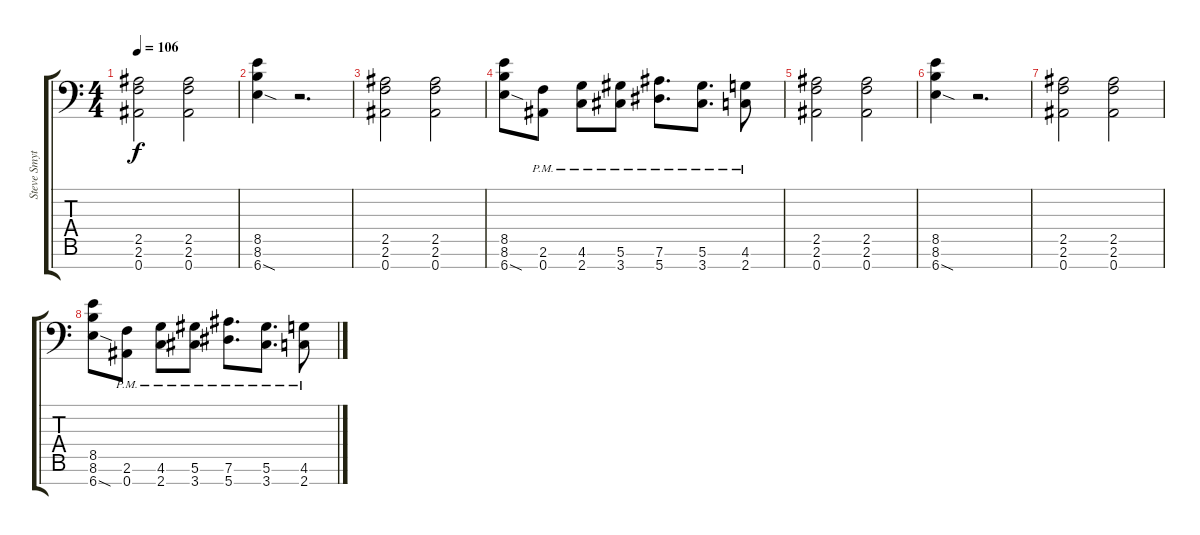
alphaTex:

\track ("Steve Smyth" "Steve Smyt") {instrument distortionguitar}
\staff {score tabs}
\tuning (Eb4 Bb3 Gb3 Db3 Ab2 Eb2 Bb1) {hide}
\ts (4 4)
\tempo 106
\clef f4
\ks c
(2.5 2.6 0.7).2{dy f} (2.5 2.6 0.7).2 |
(8.5 8.6 6.7{sod}).4 r.2{d} |
(2.5 2.6 0.7).2 (2.5 2.6 0.7).2 |
(8.5 8.6 6.7{sod}).8 (2.6{pm} 0.7{pm}).8 (4.6{pm} 2.7{pm}).8 (5.6{pm} 3.7{pm}).8 (7.6{pm} 5.7{pm}).8{d} (5.6{pm} 3.7{pm}).8{d} (4.6{pm} 2.7{pm}).8 |
(2.5 2.6 0.7).2 (2.5 2.6 0.7).2 |
(8.5 8.6 6.7{sod}).4 r.2{d} |
(2.5 2.6 0.7).2 (2.5 2.6 0.7).2 |
(8.5 8.6 6.7{sod}).8 (2.6{pm} 0.7{pm}).8 (4.6{pm} 2.7{pm}).8 (5.6{pm} 3.7{pm}).8 (7.6{pm} 5.7{pm}).8{d} (5.6{pm} 3.7{pm}).8{d} (4.6{pm} 2.7{pm}).8
